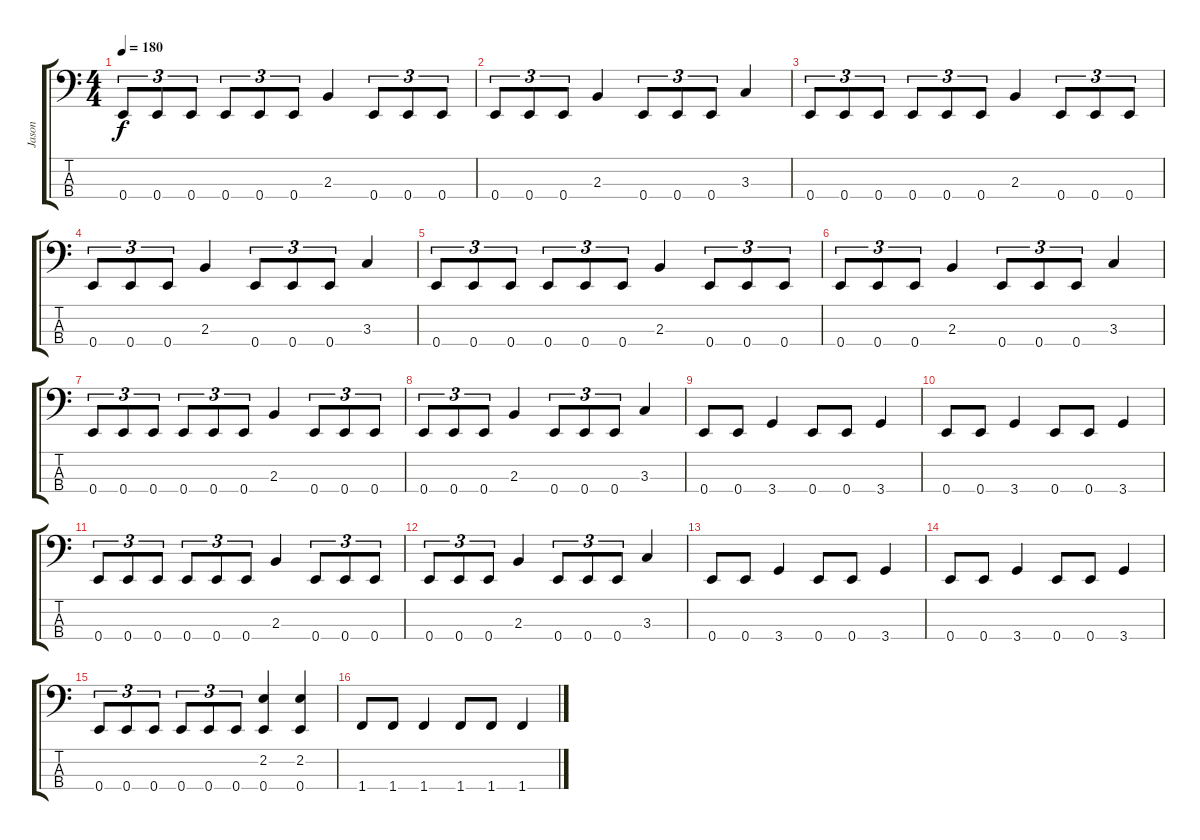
\track ("Jason" "Jason") {instrument electricbasspick}
\staff {score tabs}
\tuning (G2 D2 A1 E1) {hide}
\ts (4 4)
\tempo 180
\clef f4
\ks c
0.4.8{tu (3 2) dy f} 0.4.8{tu (3 2)} 0.4.8{tu (3 2)} 0.4.8{tu (3 2)} 0.4.8{tu (3 2)} 0.4.8{tu (3 2)} 2.3.4 0.4.8{tu (3 2)} 0.4.8{tu (3 2)} 0.4.8{tu (3 2)} |
0.4.8{tu (3 2)} 0.4.8{tu (3 2)} 0.4.8{tu (3 2)} 2.3.4 0.4.8{tu (3 2)} 0.4.8{tu (3 2)} 0.4.8{tu (3 2)} 3.3.4 |
0.4.8{tu (3 2)} 0.4.8{tu (3 2)} 0.4.8{tu (3 2)} 0.4.8{tu (3 2)} 0.4.8{tu (3 2)} 0.4.8{tu (3 2)} 2.3.4 0.4.8{tu (3 2)} 0.4.8{tu (3 2)} 0.4.8{tu (3 2)} |
0.4.8{tu (3 2)} 0.4.8{tu (3 2)} 0.4.8{tu (3 2)} 2.3.4 0.4.8{tu (3 2)} 0.4.8{tu (3 2)} 0.4.8{tu (3 2)} 3.3.4 |
0.4.8{tu (3 2)} 0.4.8{tu (3 2)} 0.4.8{tu (3 2)} 0.4.8{tu (3 2)} 0.4.8{tu (3 2)} 0.4.8{tu (3 2)} 2.3.4 0.4.8{tu (3 2)} 0.4.8{tu (3 2)} 0.4.8{tu (3 2)} |
0.4.8{tu (3 2)} 0.4.8{tu (3 2)} 0.4.8{tu (3 2)} 2.3.4 0.4.8{tu (3 2)} 0.4.8{tu (3 2)} 0.4.8{tu (3 2)} 3.3.4 |
0.4.8{tu (3 2)} 0.4.8{tu (3 2)} 0.4.8{tu (3 2)} 0.4.8{tu (3 2)} 0.4.8{tu (3 2)} 0.4.8{tu (3 2)} 2.3.4 0.4.8{tu (3 2)} 0.4.8{tu (3 2)} 0.4.8{tu (3 2)} |
0.4.8{tu (3 2)} 0.4.8{tu (3 2)} 0.4.8{tu (3 2)} 2.3.4 0.4.8{tu (3 2)} 0.4.8{tu (3 2)} 0.4.8{tu (3 2)} 3.3.4 |
0.4.8 0.4.8 3.4.4 0.4.8 0.4.8 3.4.4 |
0.4.8 0.4.8 3.4.4 0.4.8 0.4.8 3.4.4 |
0.4.8{tu (3 2)} 0.4.8{tu (3 2)} 0.4.8{tu (3 2)} 0.4.8{tu (3 2)} 0.4.8{tu (3 2)} 0.4.8{tu (3 2)} 2.3.4 0.4.8{tu (3 2)} 0.4.8{tu (3 2)} 0.4.8{tu (3 2)} |
0.4.8{tu (3 2)} 0.4.8{tu (3 2)} 0.4.8{tu (3 2)} 2.3.4 0.4.8{tu (3 2)} 0.4.8{tu (3 2)} 0.4.8{tu (3 2)} 3.3.4 |
0.4.8 0.4.8 3.4.4 0.4.8 0.4.8 3.4.4 |
0.4.8 0.4.8 3.4.4 0.4.8 0.4.8 3.4.4 |
0.4.8{tu (3 2)} 0.4.8{tu (3 2)} 0.4.8{tu (3 2)} 0.4.8{tu (3 2)} 0.4.8{tu (3 2)} 0.4.8{tu (3 2)} (2.2 0.4).4 (2.2 0.4).4 |
1.4.8 1.4.8 1.4.4 1.4.8 1.4.8 1.4.4
